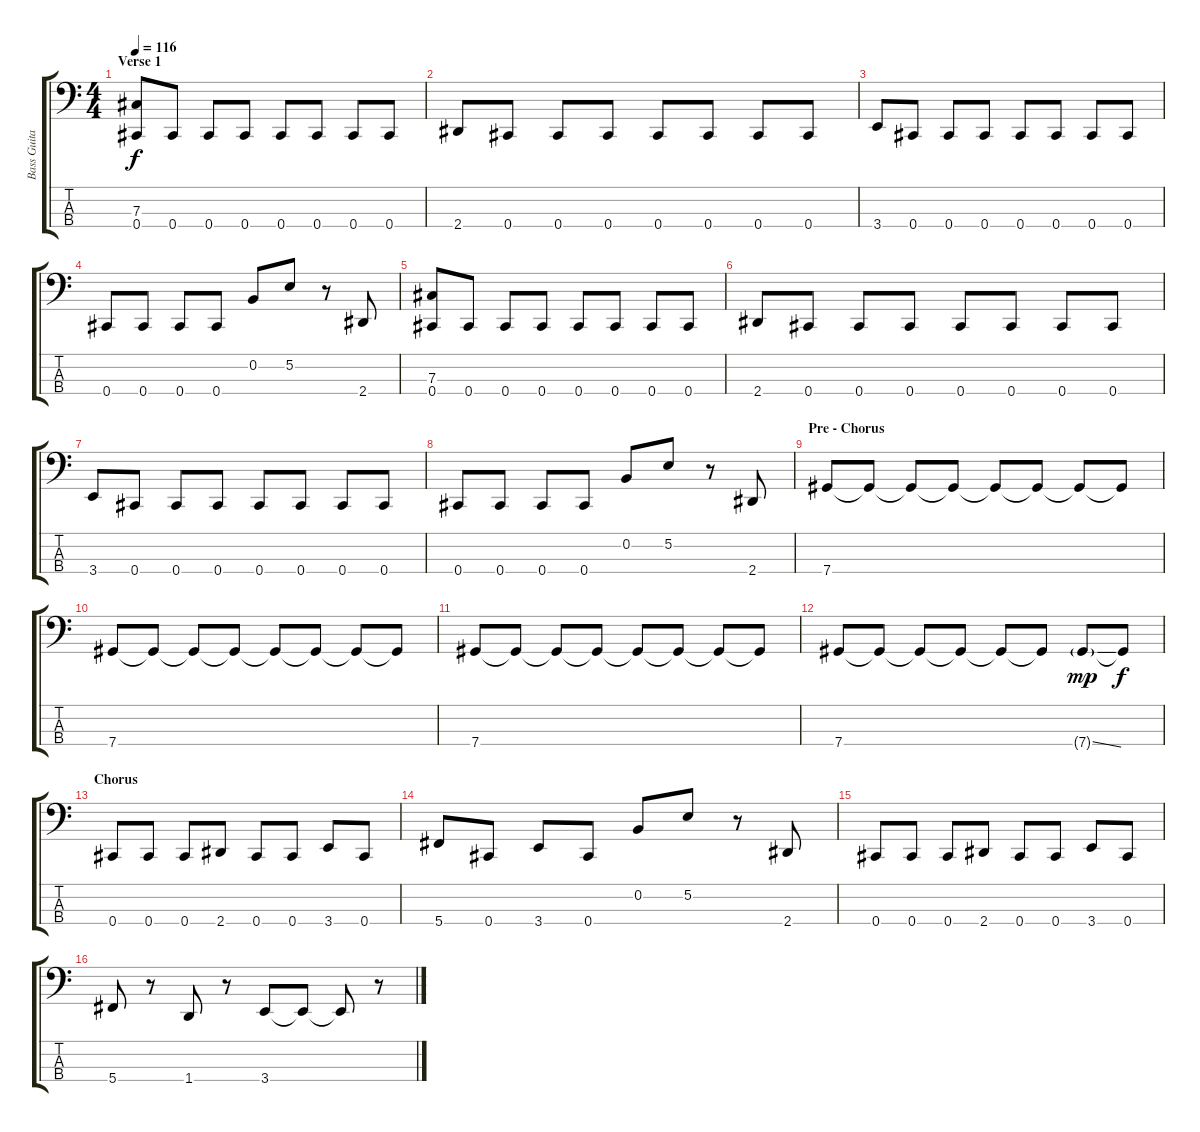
\track ("Bass Guitar" "Bass Guita") {instrument fretlessbass}
\staff {score tabs}
\tuning (E2 B1 Gb1 Db1) {hide}
\ts (4 4)
\section ("" "Verse 1")
\tempo 116
\clef f4
\ks c
(7.3 0.4).8{dy f} 0.4.8 0.4.8 0.4.8 0.4.8 0.4.8 0.4.8 0.4.8 |
2.4.8 0.4.8 0.4.8 0.4.8 0.4.8 0.4.8 0.4.8 0.4.8 |
3.4.8 0.4.8 0.4.8 0.4.8 0.4.8 0.4.8 0.4.8 0.4.8 |
0.4.8 0.4.8 0.4.8 0.4.8 0.2.8 5.2.8 r.8 2.4.8 |
(7.3 0.4).8 0.4.8 0.4.8 0.4.8 0.4.8 0.4.8 0.4.8 0.4.8 |
2.4.8 0.4.8 0.4.8 0.4.8 0.4.8 0.4.8 0.4.8 0.4.8 |
3.4.8 0.4.8 0.4.8 0.4.8 0.4.8 0.4.8 0.4.8 0.4.8 |
0.4.8 0.4.8 0.4.8 0.4.8 0.2.8 5.2.8 r.8 2.4.8 |
\section ("" "Pre - Chorus")
7.4.8 7.4{t}.8 7.4{t}.8 7.4{t}.8 7.4{t}.8 7.4{t}.8 7.4{t}.8 7.4{t}.8 |
7.4.8 7.4{t}.8 7.4{t}.8 7.4{t}.8 7.4{t}.8 7.4{t}.8 7.4{t}.8 7.4{t}.8 |
7.4.8 7.4{t}.8 7.4{t}.8 7.4{t}.8 7.4{t}.8 7.4{t}.8 7.4{t}.8 7.4{t}.8 |
7.4.8 7.4{t}.8 7.4{t}.8 7.4{t}.8 7.4{t}.8 7.4{t}.8 7.4{ss g}.8{dy mp} 7.4{t}.8{dy f} |
\section ("" "Chorus")
0.4.8 0.4.8 0.4.8 2.4.8 0.4.8 0.4.8 3.4.8 0.4.8 |
5.4.8 0.4.8 3.4.8 0.4.8 0.2.8 5.2.8 r.8 2.4.8 |
0.4.8 0.4.8 0.4.8 2.4.8 0.4.8 0.4.8 3.4.8 0.4.8 |
5.4.8 r.8 1.4.8 r.8 3.4.8 3.4{t}.8 3.4{t}.8 r.8
